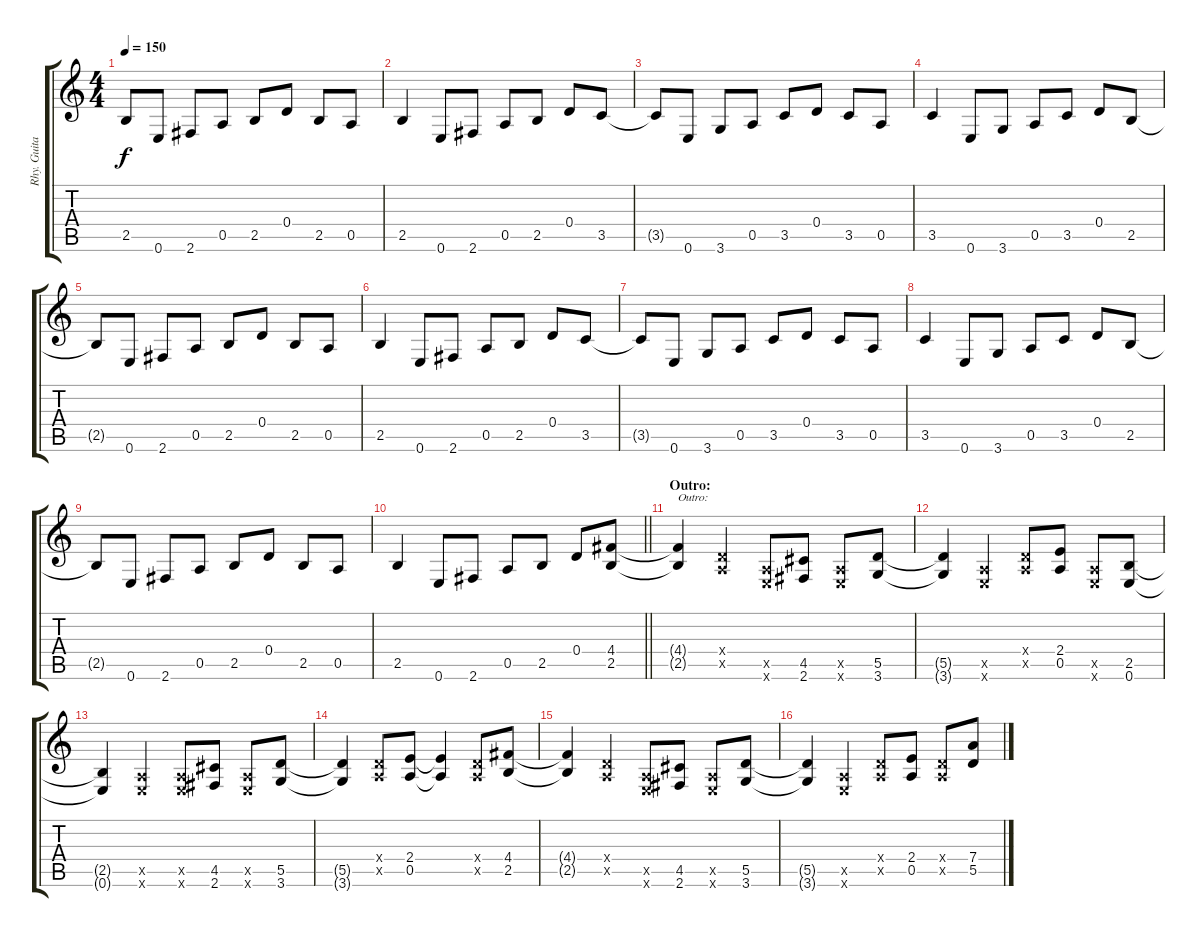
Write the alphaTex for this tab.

\track ("Rhy. Guitar 1" "Rhy. Guita") {instrument acousticguitarsteel}
\staff {score tabs}
\tuning (E4 B3 G3 D3 A2 E2) {hide}
\ts (4 4)
\tempo 150
\clef g2
\ks c
2.5{t}.8{dy f} 0.6.8 2.6.8 0.5.8 2.5.8 0.4.8 2.5.8 0.5.8 |
2.5.4 0.6.8 2.6.8 0.5.8 2.5.8 0.4.8 3.5.8 |
3.5{t}.8 0.6.8 3.6.8 0.5.8 3.5.8 0.4.8 3.5.8 0.5.8 |
3.5.4 0.6.8 3.6.8 0.5.8 3.5.8 0.4.8 2.5.8 |
2.5{t}.8 0.6.8 2.6.8 0.5.8 2.5.8 0.4.8 2.5.8 0.5.8 |
2.5.4 0.6.8 2.6.8 0.5.8 2.5.8 0.4.8 3.5.8 |
3.5{t}.8 0.6.8 3.6.8 0.5.8 3.5.8 0.4.8 3.5.8 0.5.8 |
3.5.4 0.6.8 3.6.8 0.5.8 3.5.8 0.4.8 2.5.8 |
2.5{t}.8 0.6.8 2.6.8 0.5.8 2.5.8 0.4.8 2.5.8 0.5.8 |
\barLineRight lightlight
2.5.4 0.6.8 2.6.8 0.5.8 2.5.8 0.4.8 (4.4 2.5).8 |
\section ("" "Outro:")
(4.4{t} 2.5{t}).4{txt "Outro:"} (0.4{x} 0.5{x}).4 (0.5{x} 0.6{x}).8 (4.5 2.6).8 (0.5{x} 0.6{x}).8 (5.5 3.6).8 |
(5.5{t} 3.6{t}).4 (0.5{x} 0.6{x}).4 (0.4{x} 0.5{x}).8 (2.4 0.5).8 (0.5{x} 0.6{x}).8 (2.5 0.6).8 |
(2.5{t} 0.6{t}).4 (0.5{x} 0.6{x}).4 (0.5{x} 0.6{x}).8 (4.5 2.6).8 (0.5{x} 0.6{x}).8 (5.5 3.6).8 |
(5.5{t} 3.6{t}).4 (0.4{x} 0.5{x}).8 (2.4 0.5).8 (2.4{t} 0.5{t}).4 (0.4{x} 0.5{x}).8 (4.4 2.5).8 |
(4.4{t} 2.5{t}).4 (0.4{x} 0.5{x}).4 (0.5{x} 0.6{x}).8 (4.5 2.6).8 (0.5{x} 0.6{x}).8 (5.5 3.6).8 |
(5.5{t} 3.6{t}).4 (0.5{x} 0.6{x}).4 (0.4{x} 0.5{x}).8 (2.4 0.5).8 (0.4{x} 0.5{x}).8 (7.4 5.5).8
